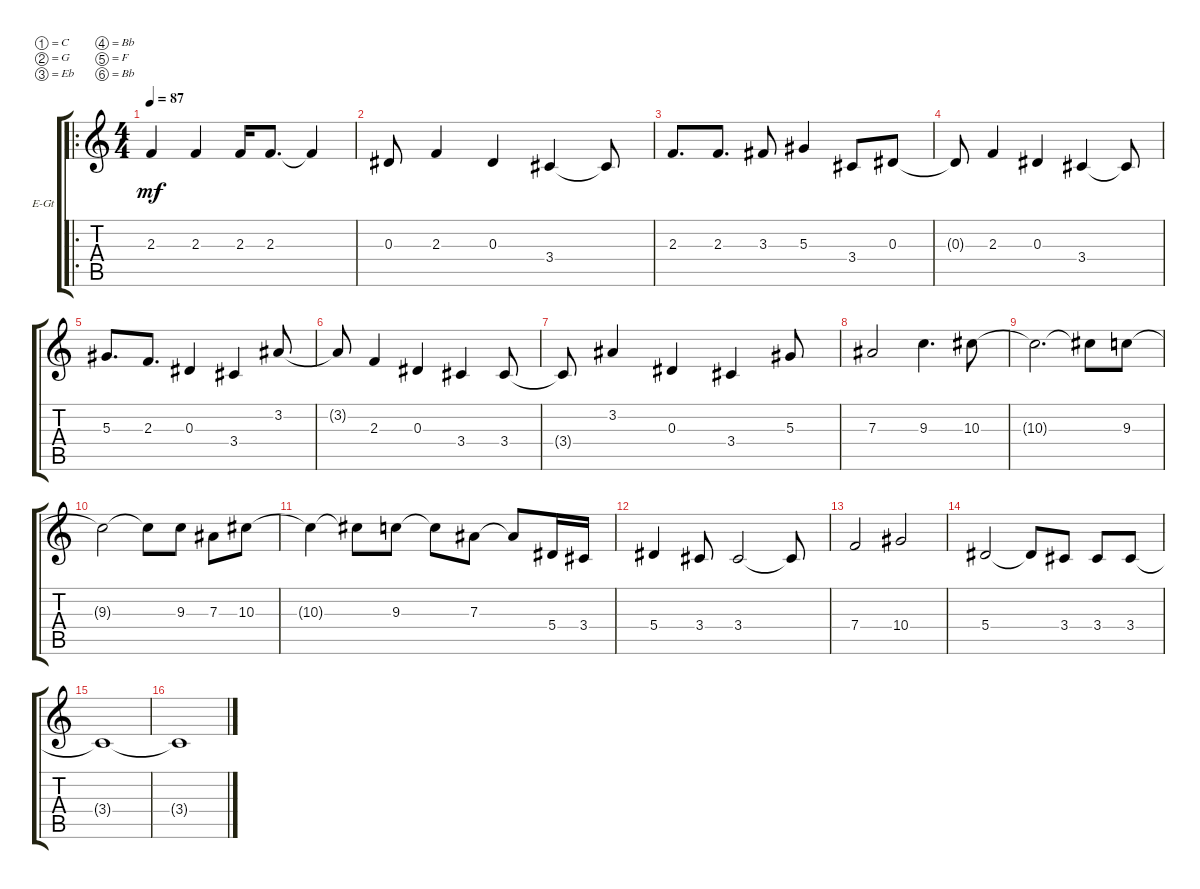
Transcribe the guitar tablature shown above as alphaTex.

\defaultSystemsLayout 4
\bracketExtendMode groupsimilarinstruments
\firstSystemTrackNameOrientation horizontal
\otherSystemsTrackNameOrientation horizontal
\track ("Vocal" "E-Gt") {instrument distortionguitar}
\staff {score tabs}
\tuning (C4 G3 Eb3 Bb2 F2 Bb1)
\ro
\ts (4 4)
\tempo 87
\clef g2
\scale
0.509881
\ks c
2.3.4{dy mf instrument distortionguitar} 2.3.4 2.3.16 2.3.8{d} 2.3{t}.4 |
\scale
0.245059 0.3.8 2.3.4 0.3.4 3.4.4 3.4{t}.8 |
\scale
0.245059 2.3.8{d} 2.3.8{d} 3.3.8 5.3.4 3.4.8 0.3.8 |
0.3{t}.8 2.3.4 0.3.4 3.4.4 3.4{t}.8 |
5.3.8{d} 2.3.8{d} 0.3.4 3.4.4 3.2.8 |
3.2{t}.8 2.3.4 0.3.4 3.4.4 3.4.8 |
3.4{t}.8 3.2.4 0.3.4 3.4.4 5.3.8 |
7.3.2 9.3.4{d} 10.3.8 |
10.3{t}.2{d} 10.3{t}.8 9.3.8 |
9.3{t}.2 9.3{t}.8 9.3.8 7.3.8 10.3.8 |
10.3{t}.4 10.3{t}.8 9.3.8 9.3{t}.8 7.3.8 7.3{t}.8 5.4.16 3.4.16 |
5.4.4 3.4.8 3.4.2 3.4{t}.8 |
7.4.2 10.4.2 |
5.4.2 5.4{t}.8 3.4.8 3.4.8 3.4.8 |
3.4{t}.1 |
3.4{t}.1
